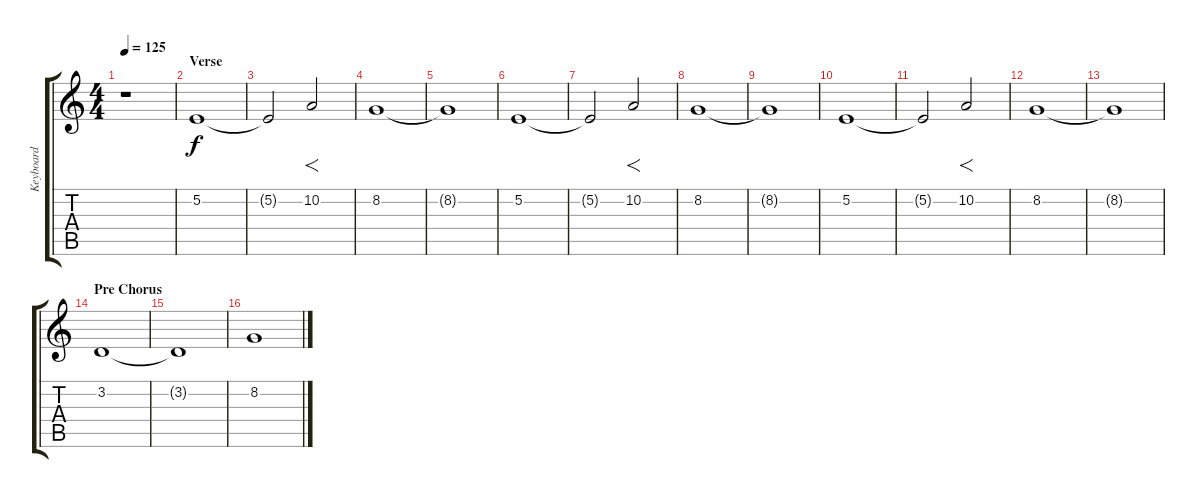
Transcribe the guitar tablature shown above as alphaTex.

\track ("Keyboard" "Keyboard") {instrument stringensemble1}
\staff {score tabs}
\tuning (E4 B3 G3 D3 A2 E2) {hide}
\ts (4 4)
\tempo 125
\clef g2
\ks c
r.1{dy f} |
\section ("" "Verse")
5.2.1 |
5.2{t}.2 10.2.2{f} |
8.2.1 |
8.2{t}.1 |
5.2.1 |
5.2{t}.2 10.2.2{f} |
8.2.1 |
8.2{t}.1 |
5.2.1 |
5.2{t}.2 10.2.2{f} |
8.2.1 |
8.2{t}.1 |
\section ("" "Pre Chorus")
3.2.1 |
3.2{t}.1 |
8.2.1
